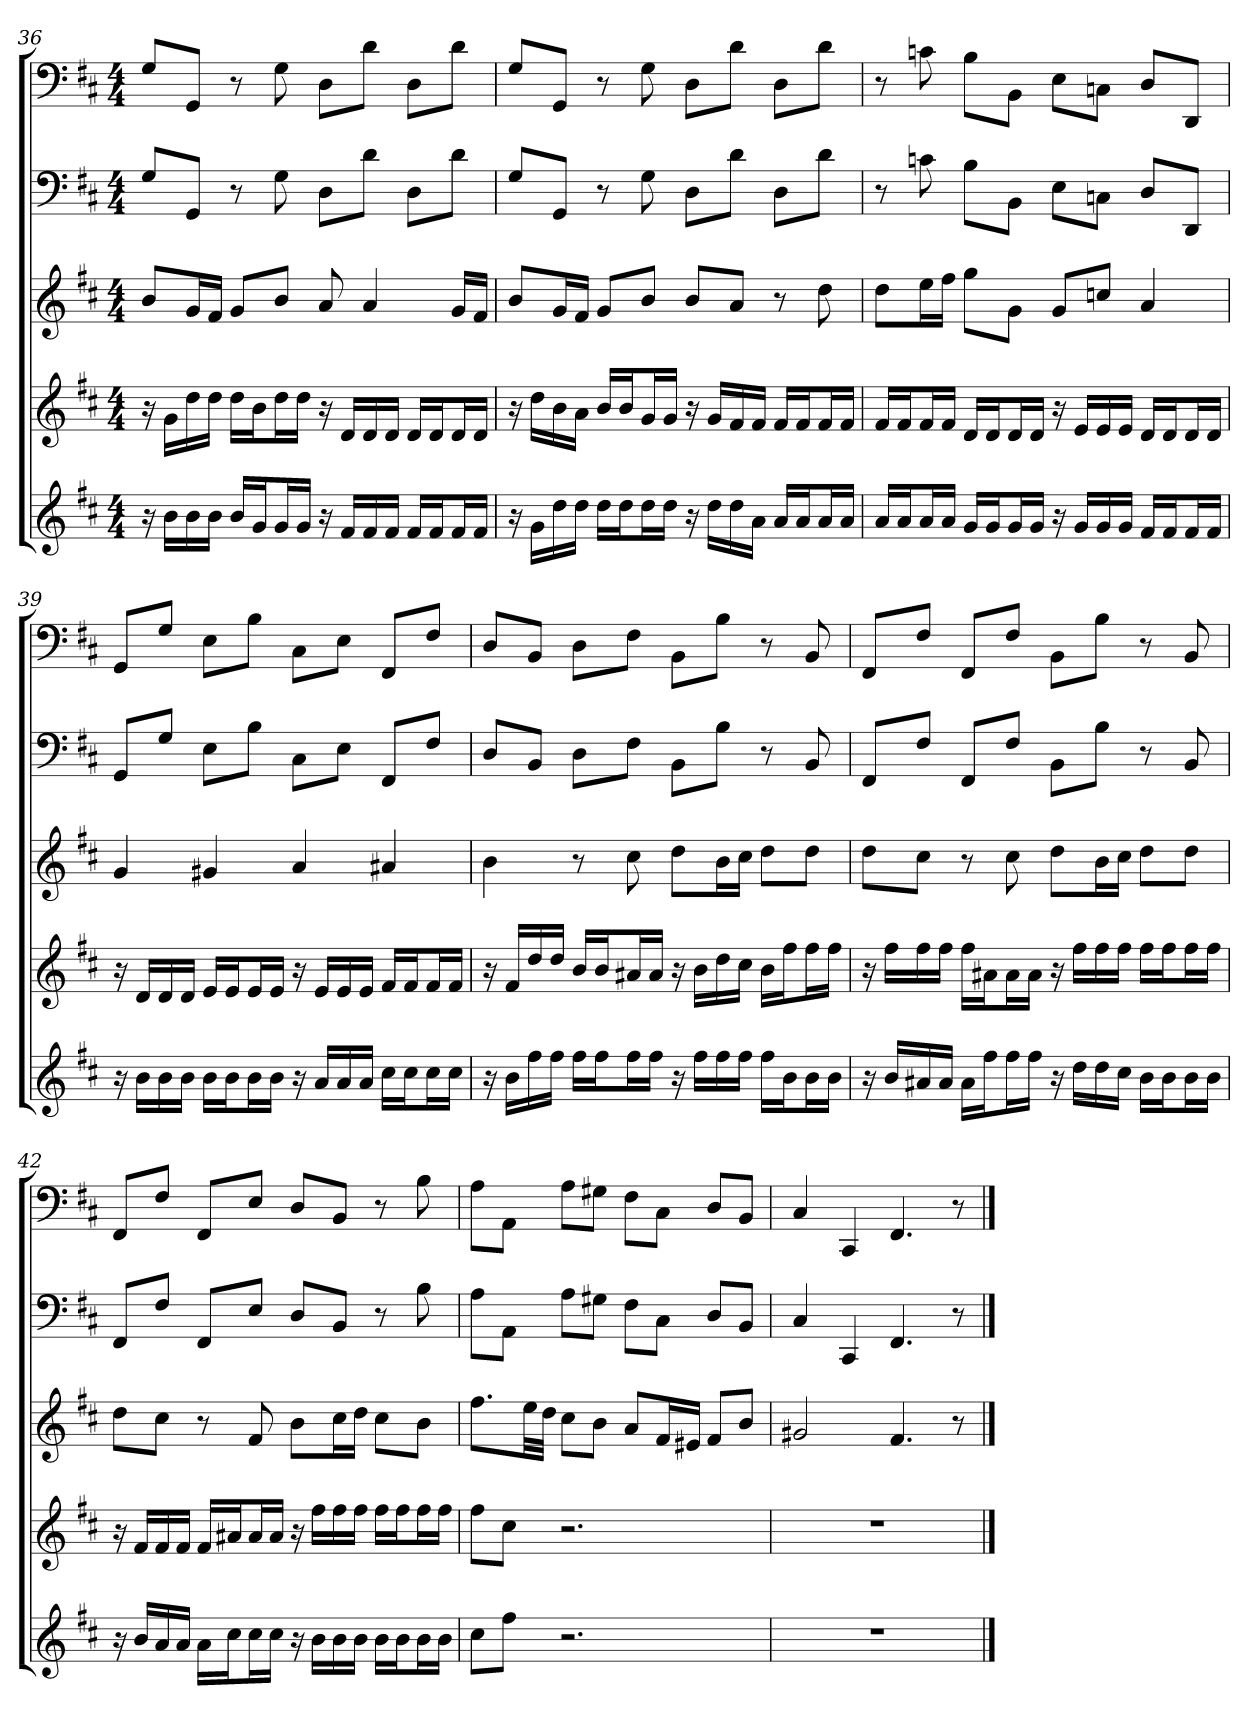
**kern	**kern	**kern	**kern	**kern
*part5	*part4	*part3	*part2	*part1
*staff5	*staff4	*staff3	*staff2	*staff1
*	*	*	*clefF4	*clefF4
*k[f#c#]	*k[f#c#]	*k[f#c#]	*k[f#c#]	*k[f#c#]
*b:	*b:	*b:	*b:	*b:
*M4/4	*M4/4	*M4/4	*M4/4	*M4/4
=36	=36	=36	=36	=36
16r	16r	8bL	8G/L	8G/L
16bLL	16gLL	.	.	.
16b	16dd	16gL	8GG/J	8GG/J
16bJJ	16ddJJ	16f#JJ	.	.
16bLL	16ddLL	8gL	8r	8r
16gJ	16bJ	.	.	.
16gL	16ddL	8bJ	8G	8G
16gJJ	16ddJJ	.	.	.
16r	16r	8a	8D\L	8D\L
16f#LL	16dLL	.	.	.
16f#	16d	4a	8d\J	8d\J
16f#JJ	16dJJ	.	.	.
16f#LL	16dLL	.	8D\L	8D\L
16f#J	16dJ	.	.	.
16f#L	16dL	16gLL	8d\J	8d\J
16f#JJ	16dJJ	16f#JJ	.	.
=37	=37	=37	=37	=37
16r	16r	8bL	8G/L	8G/L
16gLL	16ddLL	.	.	.
16dd	16b	16gL	8GG/J	8GG/J
16ddJJ	16aJJ	16f#JJ	.	.
16ddLL	16bLL	8gL	8r	8r
16ddJ	16bJ	.	.	.
16ddL	16gL	8bJ	8G	8G
16ddJJ	16gJJ	.	.	.
16r	16r	8bL	8D\L	8D\L
16ddLL	16gLL	.	.	.
16dd	16f#	8aJ	8d\J	8d\J
16aJJ	16f#JJ	.	.	.
16aLL	16f#LL	8r	8D\L	8D\L
16aJ	16f#J	.	.	.
16aL	16f#L	8dd	8d\J	8d\J
16aJJ	16f#JJ	.	.	.
=38	=38	=38	=38	=38
16aLL	16f#LL	8ddL	8r	8r
16aJ	16f#J	.	.	.
16aL	16f#L	16eeL	8cn	8cn
16aJJ	16f#JJ	16ff#JJ	.	.
16gLL	16dLL	8ggL	8B\L	8B\L
16gJ	16dJ	.	.	.
16gL	16dL	8gJ	8BB\J	8BB\J
16gJJ	16dJJ	.	.	.
16r	16r	8gL	8E\L	8E\L
16gLL	16eLL	.	.	.
16g	16e	8ccnJ	8Cn\J	8Cn\J
16gJJ	16eJJ	.	.	.
16f#LL	16dLL	4a	8D/L	8D/L
16f#J	16dJ	.	.	.
16f#L	16dL	.	8DD/J	8DD/J
16f#JJ	16dJJ	.	.	.
=39	=39	=39	=39	=39
16r	16r	4g	8GG/L	8GG/L
16bLL	16dLL	.	.	.
16b	16d	.	8G/J	8G/J
16bJJ	16dJJ	.	.	.
16bLL	16eLL	4g#X	8E\L	8E\L
16bJ	16eJ	.	.	.
16bL	16eL	.	8B\J	8B\J
16bJJ	16eJJ	.	.	.
16r	16r	4a	8C#\L	8C#\L
16aLL	16eLL	.	.	.
16a	16e	.	8E\J	8E\J
16aJJ	16eJJ	.	.	.
16cc#LL	16f#LL	4a#X	8FF#/L	8FF#/L
16cc#J	16f#J	.	.	.
16cc#L	16f#L	.	8F#/J	8F#/J
16cc#JJ	16f#JJ	.	.	.
=40	=40	=40	=40	=40
16r	16r	4b	8D/L	8D/L
16bLL	16f#LL	.	.	.
16ff#	16dd	.	8BB/J	8BB/J
16ff#JJ	16ddJJ	.	.	.
16ff#LL	16bLL	8r	8D\L	8D\L
16ff#J	16bJ	.	.	.
16ff#L	16a#XL	8cc#	8F#\J	8F#\J
16ff#JJ	16a#JJ	.	.	.
16r	16r	8ddL	8BB\L	8BB\L
16ff#LL	16bLL	.	.	.
16ff#	16dd	16bL	8B\J	8B\J
16ff#JJ	16cc#JJ	16cc#JJ	.	.
16ff#LL	16bLL	8ddL	8r	8r
16bJ	16ff#J	.	.	.
16bL	16ff#L	8ddJ	8BB	8BB
16bJJ	16ff#JJ	.	.	.
=41	=41	=41	=41	=41
16r	16r	8ddL	8FF#/L	8FF#/L
16bLL	16ff#LL	.	.	.
16a#X	16ff#	8cc#J	8F#/J	8F#/J
16a#JJ	16ff#JJ	.	.	.
16a#LL	16ff#LL	8r	8FF#/L	8FF#/L
16ff#J	16a#XJ	.	.	.
16ff#L	16a#L	8cc#	8F#/J	8F#/J
16ff#JJ	16a#JJ	.	.	.
16r	16r	8ddL	8BB\L	8BB\L
16ddLL	16ff#LL	.	.	.
16dd	16ff#	16bL	8B\J	8B\J
16cc#JJ	16ff#JJ	16cc#JJ	.	.
16bLL	16ff#LL	8ddL	8r	8r
16bJ	16ff#J	.	.	.
16bL	16ff#L	8ddJ	8BB	8BB
16bJJ	16ff#JJ	.	.	.
=42	=42	=42	=42	=42
16r	16r	8ddL	8FF#/L	8FF#/L
16bLL	16f#LL	.	.	.
16a	16f#	8cc#J	8F#/J	8F#/J
16aJJ	16f#JJ	.	.	.
16aLL	16f#LL	8r	8FF#/L	8FF#/L
16cc#J	16a#XJ	.	.	.
16cc#L	16a#L	8f#	8E/J	8E/J
16cc#JJ	16a#JJ	.	.	.
16r	16r	8bL	8D/L	8D/L
16bLL	16ff#LL	.	.	.
16b	16ff#	16cc#L	8BB/J	8BB/J
16bJJ	16ff#JJ	16ddJJ	.	.
16bLL	16ff#LL	8cc#L	8r	8r
16bJ	16ff#J	.	.	.
16bL	16ff#L	8bJ	8B	8B
16bJJ	16ff#JJ	.	.	.
=43	=43	=43	=43	=43
8cc#L	8ff#L	8.ff#L	8A\L	8A\L
8ff#J	8cc#J	.	8AA\J	8AA\J
.	.	32eeLL	.	.
.	.	32ddJJJ	.	.
2.r	2.r	8cc#L	8A\L	8A\L
.	.	8bJ	8G#X\J	8G#X\J
.	.	8aL	8F#\L	8F#\L
.	.	16f#L	8C#\J	8C#\J
.	.	16e#XJJ	.	.
.	.	8f#L	8D/L	8D/L
.	.	8bJ	8BB/J	8BB/J
=44	=44	=44	=44	=44
1r	1r	2g#X	4C#	4C#
.	.	.	4CC#	4CC#
.	.	4.f#	4.FF#	4.FF#
.	.	8r	8r	8r
==	==	==	==	==
*-	*-	*-	*-	*-
